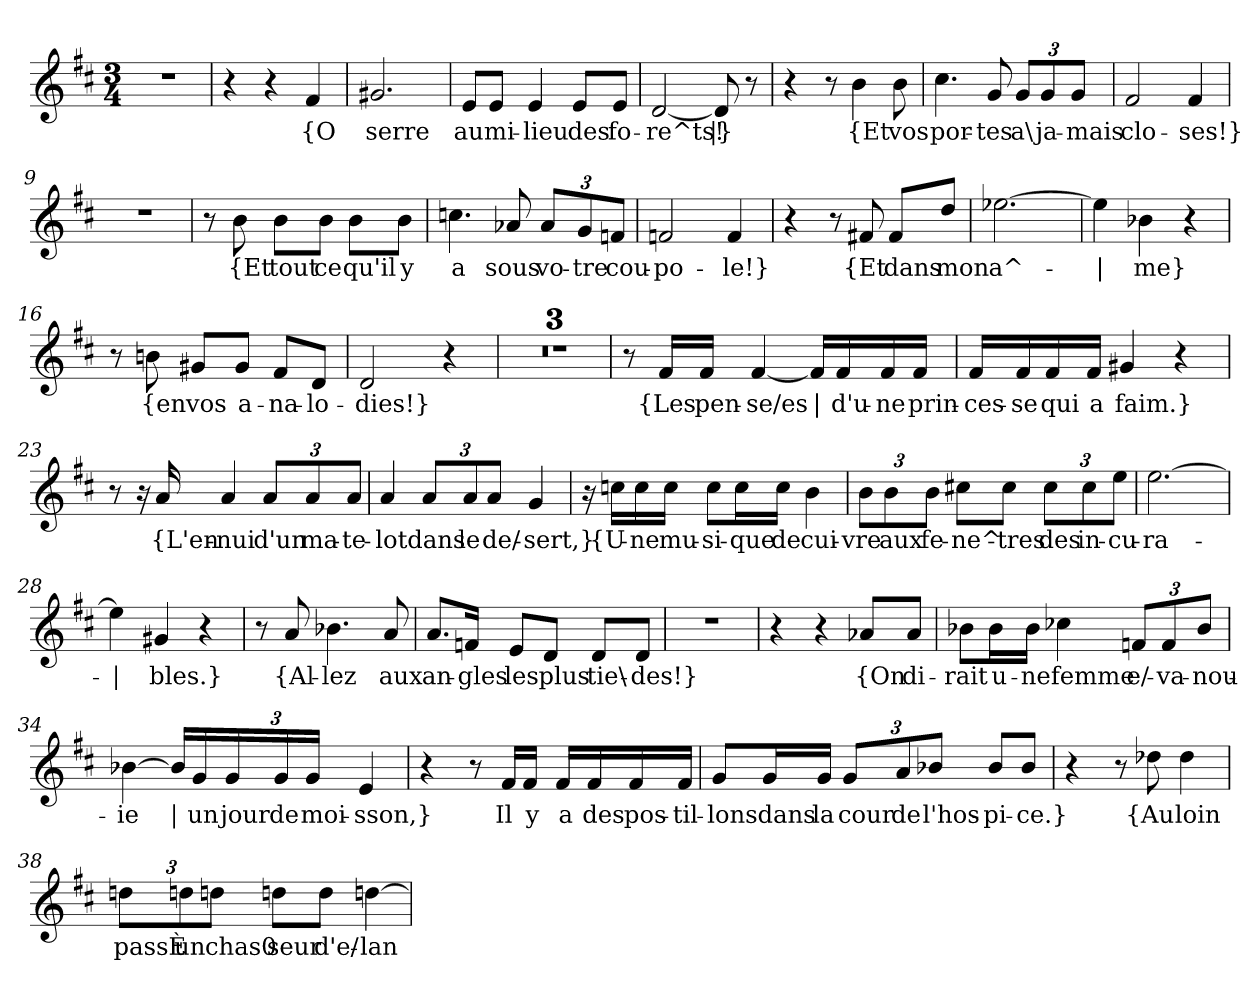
**kern	**text
*part1	*part1
*staff1	*staff1
*clefG2	*
*k[f#c#]	*
*M3/4	*
=1	=1
2.r	.
=2	=2
4r	.
4r	.
!	!LO:LY:b
4f#/	{O
=3	=3
!	!LO:LY:b
2.g#X/	serre
=4	=4
!	!LO:LY:b
8e/L	au
!	!LO:LY:b
8e/J	mi-
!	!LO:LY:b
4e/	-lieu
!	!LO:LY:b
8e/L	des
!	!LO:LY:b
8e/J	fo-
=5	=5
!	!LO:LY:b
[2d/	re^ts!
!	!LO:LY:b
8d/]	|}
8r	.
=6	=6
4r	.
8r	.
!	!LO:LY:b
4b\	{Et
!	!LO:LY:b
8b\	vos
=7	=7
!	!LO:LY:b
4.cc#\	por-
!	!LO:LY:b
8g/	-tes
*Xbrackettup	*
!	!LO:LY:b
12g/L	a\
!	!LO:LY:b
12g/	ja-
!	!LO:LY:b
12g/J	-mais
=8	=8
!	!LO:LY:b
2f#/	clo-
!	!LO:LY:b
4f#/	-ses!}
!!LO:LB:g=z
=9	=9
2.r	.
=10	=10
8r	.
!	!LO:LY:b
8b\	{Et
!	!LO:LY:b
8b\L	tout
!	!LO:LY:b
8b\J	ce
!	!LO:LY:b
8b\L	qu'il
!	!LO:LY:b
8b\J	y
=11	=11
!	!LO:LY:b
4.ccn\	a
!	!LO:LY:b
8a-X/	sous
!	!LO:LY:b
12a-/L	vo-
!	!LO:LY:b
12g/	-tre
!	!LO:LY:b
12fn/J	cou-
=12	=12
!	!LO:LY:b
2fn/	-po-
!	!LO:LY:b
4f/	-le!}
=13	=13
4r	.
8r	.
!	!LO:LY:b
8f#X/	{Et
!	!LO:LY:b
8f#/L	dans
!	!LO:LY:b
8dd/J	mon
=14	=14
!	!LO:LY:b
[2.ee-X\	a^-
=15	=15
!	!LO:LY:b
4ee-\]	|
!	!LO:LY:b
4b-X\	-me}
4r	.
!!LO:LB:g=z
=16	=16
8r	.
!	!LO:LY:b
8bn\	{en
!	!LO:LY:b
8g#X/L	vos
!	!LO:LY:b
8g#/J	a-
!	!LO:LY:b
8f#/L	-na-
!	!LO:LY:b
8d/J	-lo-
=17	=17
!	!LO:LY:b
2d/	-dies!}
4r	.
=18	=18
2.r	.
=19	=19
2.r	.
=20	=20
2.r	.
=21	=21
8r	.
!	!LO:LY:b
16f#/LL	{Les
!	!LO:LY:b
16f#/JJ	pen-
!	!LO:LY:b
[4f#/	-se/es
!	!LO:LY:b
16f#/LL]	|
!	!LO:LY:b
16f#/	d'u-
!	!LO:LY:b
16f#/	-ne
!	!LO:LY:b
16f#/JJ	prin-
=22	=22
!	!LO:LY:b
16f#/LL	-ces-
!	!LO:LY:b
16f#/	-se
!	!LO:LY:b
16f#/	qui
!	!LO:LY:b
16f#/JJ	a
!	!LO:LY:b
4g#X/	faim.}
4r	.
!!LO:LB:g=z
=23	=23
8r	.
16r	.
!	!LO:LY:b
16a/	{L'en-
!	!LO:LY:b
4a/	-nui
!	!LO:LY:b
12a/L	d'un
!	!LO:LY:b
12a/	ma-
!	!LO:LY:b
12a/J	-te-
=24	=24
!	!LO:LY:b
4a/	-lot
!	!LO:LY:b
12a/L	dans
!	!LO:LY:b
12a/	le
!	!LO:LY:b
12a/J	de/-
!	!LO:LY:b
4g/	-sert,}
=25	=25
16r	.
!	!LO:LY:b
16ccn\LL	{U-
!	!LO:LY:b
16cc\	-ne
!	!LO:LY:b
16cc\JJ	mu-
!	!LO:LY:b
8cc\L	-si-
!	!LO:LY:b
16cc\L	-que
!	!LO:LY:b
16cc\JJ	de
!	!LO:LY:b
4b\	cui-
!!LO:LB:g=z
=26	=26
!	!LO:LY:b
12b\L	-vre
!	!LO:LY:b
12b\	aux
!	!LO:LY:b
12b\J	fe-
!	!LO:LY:b
8cc#X\L	-ne^-
!	!LO:LY:b
8cc#\J	-tres
!	!LO:LY:b
12cc#\L	des
!	!LO:LY:b
12cc#\	in-
!	!LO:LY:b
12ee\J	-cu-
=27	=27
!	!LO:LY:b
[2.ee\	-ra-
=28	=28
!	!LO:LY:b
4ee\]	|
!	!LO:LY:b
4g#X/	-bles.}
4r	.
=29	=29
8r	.
!	!LO:LY:b
8a/	{Al-
!	!LO:LY:b
4.b-X\	-lez
!	!LO:LY:b
8a/	aux
=30	=30
!	!LO:LY:b
8.a/L	an-
!	!LO:LY:b
16fn/Jk	-gles
!	!LO:LY:b
8e/L	les
!	!LO:LY:b
8d/J	plus
!	!LO:LY:b
8d/L	tie\-
!	!LO:LY:b
8d/J	-des!}
=31	=31
2.r	.
!!LO:LB:g=z
=32	=32
4r	.
4r	.
!	!LO:LY:b
8a-X/L	{On
!	!LO:LY:b
8a-/J	di-
=33	=33
!	!LO:LY:b
8b-X\L	-rait
!	!LO:LY:b
16b-\L	u-
!	!LO:LY:b
16b-\JJ	-ne
!	!LO:LY:b
4cc-X\	femme
!	!LO:LY:b
12fn/L	e/-
!	!LO:LY:b
12f/	-va-
!	!LO:LY:b
12b-/J	-nou-
=34	=34
!	!LO:LY:b
[4b-X\	-ie
!	!LO:LY:b
16b-/LL]	|
!	!LO:LY:b
16g/	un
!	!LO:LY:b
24g/	jour
!	!LO:LY:b
24g/	de
!	!LO:LY:b
24g/JJ	moi-
!	!LO:LY:b
4e/	-sson,}
=35	=35
4r	.
8r	.
!	!LO:LY:b
16f#/LL	Il
!	!LO:LY:b
16f#/JJ	y
!	!LO:LY:b
16f#/LL	a
!	!LO:LY:b
16f#/	des
!	!LO:LY:b
16f#/	pos-
!	!LO:LY:b
16f#/JJ	-til-
!!LO:LB:g=z
=36	=36
!	!LO:LY:b
8g/L	-lons
!	!LO:LY:b
16g/L	dans
!	!LO:LY:b
16g/JJ	la
!	!LO:LY:b
12g/L	cour
!	!LO:LY:b
12a/	de
!	!LO:LY:b
12b-X/J	l'hos-
!	!LO:LY:b
8b-/L	-pi-
!	!LO:LY:b
8b-/J	ce.}
=37	=37
4r	.
8r	.
!	!LO:LY:b
8dd-X\	{Au
!	!LO:LY:b
4dd-\	loin
=38	=38
!	!LO:LY:b
12ddn\L	passÈ
!	!LO:LY:b
12ddn\	un
!	!LO:LY:b
12ddn\J	chas0
!	!LO:LY:b
8ddn\L	-seur
!	!LO:LY:b
8dd\J	d'e/-
!	!LO:LY:b
[4ddn\	-lan
=	=
*-	*-
